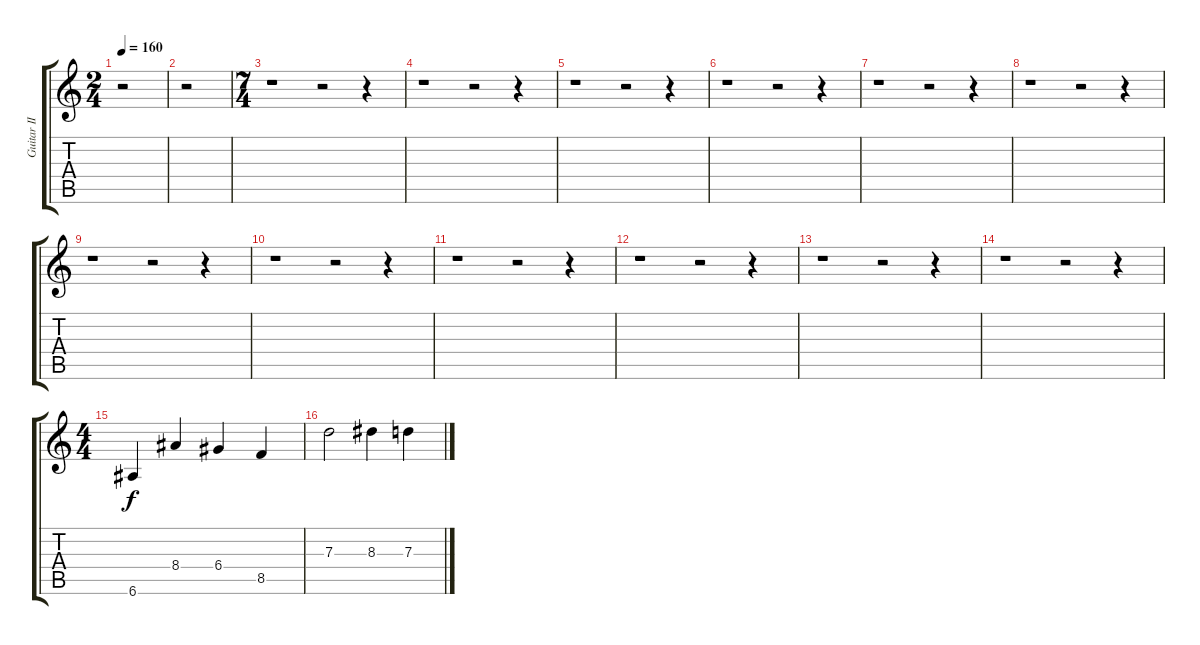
\track ("Guitar II" "Guitar II") {instrument overdrivenguitar}
\staff {score tabs}
\tuning (E4 B3 G3 D3 A2 E2) {hide}
\ts (2 4)
\tempo 160
\clef g2
\ks c
r.2{dy f instrument overdrivenguitar} |
r.2 |
\ts (7 4)
r.1 r.2 r.4 |
r.1 r.2 r.4 |
r.1 r.2 r.4 |
r.1 r.2 r.4 |
r.1 r.2 r.4 |
r.1 r.2 r.4 |
r.1 r.2 r.4 |
r.1 r.2 r.4 |
r.1 r.2 r.4 |
r.1 r.2 r.4 |
r.1 r.2 r.4 |
r.1 r.2 r.4 |
\ts (4 4)
6.6.4 8.4.4 6.4.4 8.5.4 |
7.3.2 8.3.4 7.3.4
